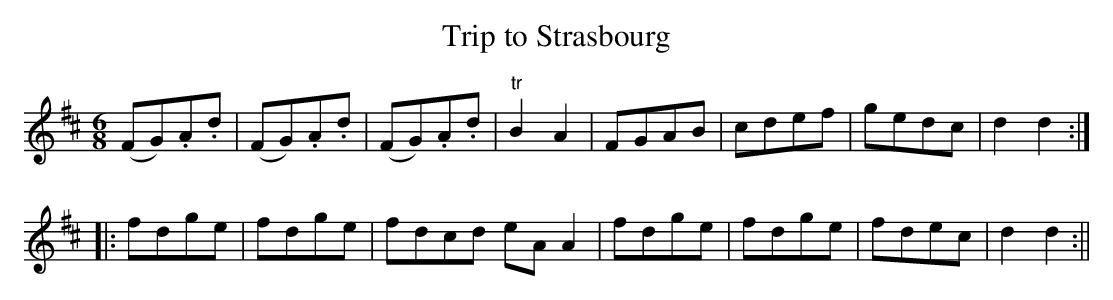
X:1
T:Trip to Strasbourg
M:6/8
L:1/8
K:D
(FG).A.d|(FG).A.d|(FG).A.d|"tr"B2A2|FGAB|cdef|gedc|d2d2:|
|:fdge|fdge|fdcd eA A2|fdge|fdge|fdec|d2d2:||
